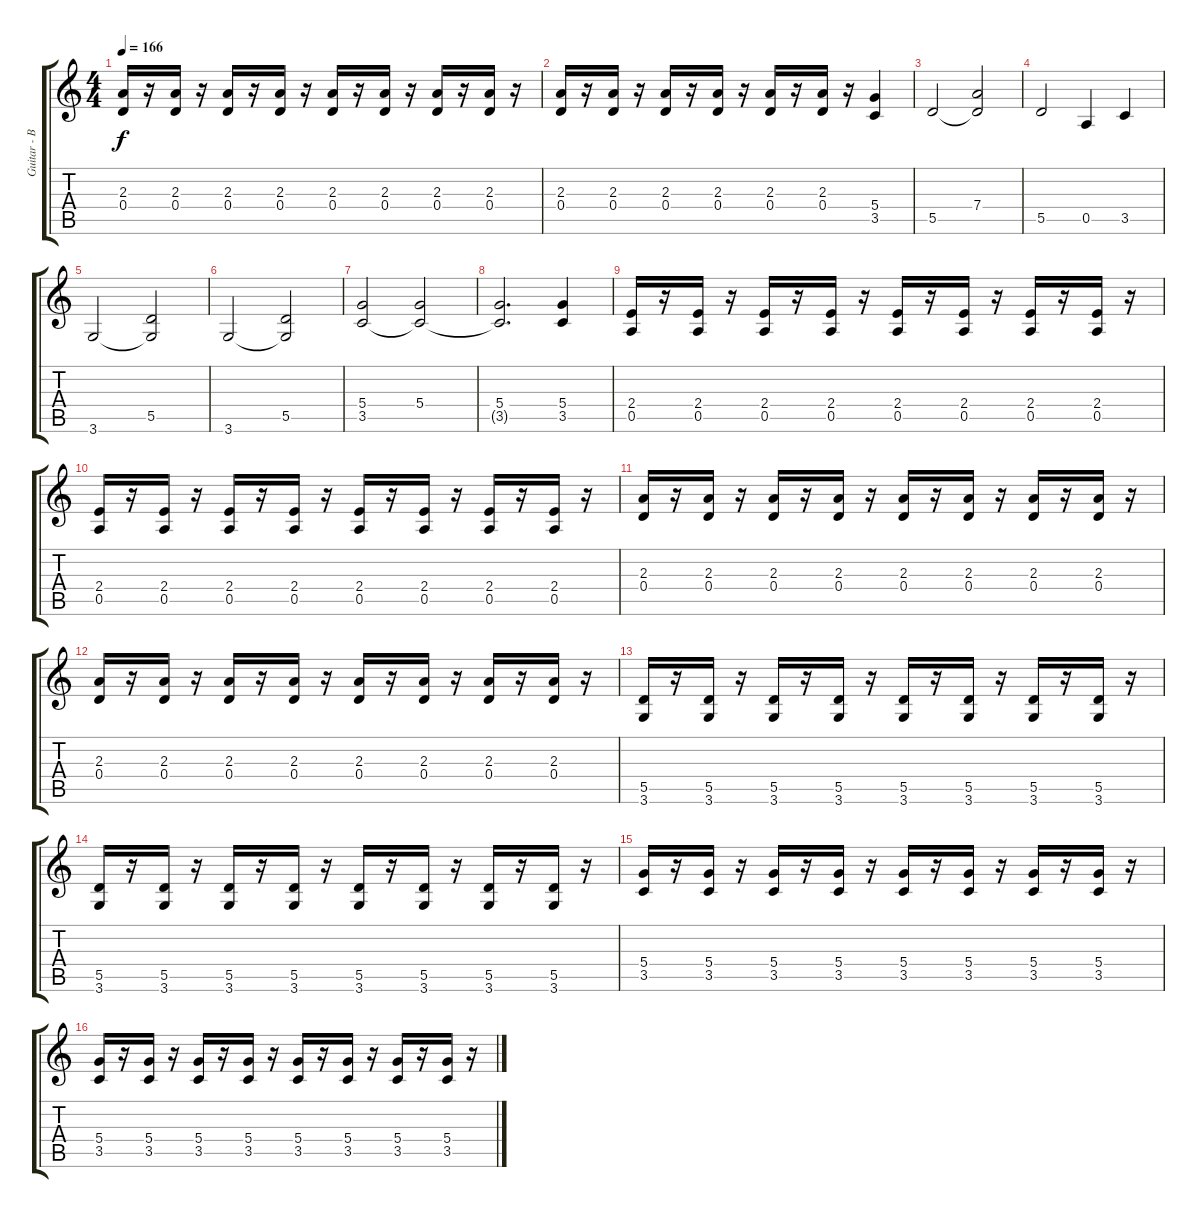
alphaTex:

\track ("Guitar - Blackmore" "Guitar - B") {instrument distortionguitar}
\staff {score tabs}
\tuning (E4 B3 G3 D3 A2 E2) {hide}
\ts (4 4)
\tempo 166
\clef g2
\ks c
(2.3 0.4).16{dy f} r.16 (2.3 0.4).16 r.16 (2.3 0.4).16 r.16 (2.3 0.4).16 r.16 (2.3 0.4).16 r.16 (2.3 0.4).16 r.16 (2.3 0.4).16 r.16 (2.3 0.4).16 r.16 |
(2.3 0.4).16 r.16 (2.3 0.4).16 r.16 (2.3 0.4).16 r.16 (2.3 0.4).16 r.16 (2.3 0.4).16 r.16 (2.3 0.4).16 r.16 (5.4 3.5).4 |
5.5.2 (7.4 5.5{t}).2 |
5.5.2 0.5.4 3.5.4 |
3.6.2 (5.5 3.6{t}).2 |
3.6.2 (5.5 3.6{t}).2 |
(5.4 3.5).2 (5.4 3.5{t}).2 |
(5.4 3.5{t}).2{d} (5.4 3.5).4 |
(2.4 0.5).16 r.16 (2.4 0.5).16 r.16 (2.4 0.5).16 r.16 (2.4 0.5).16 r.16 (2.4 0.5).16 r.16 (2.4 0.5).16 r.16 (2.4 0.5).16 r.16 (2.4 0.5).16 r.16 |
(2.4 0.5).16 r.16 (2.4 0.5).16 r.16 (2.4 0.5).16 r.16 (2.4 0.5).16 r.16 (2.4 0.5).16 r.16 (2.4 0.5).16 r.16 (2.4 0.5).16 r.16 (2.4 0.5).16 r.16 |
(2.3 0.4).16 r.16 (2.3 0.4).16 r.16 (2.3 0.4).16 r.16 (2.3 0.4).16 r.16 (2.3 0.4).16 r.16 (2.3 0.4).16 r.16 (2.3 0.4).16 r.16 (2.3 0.4).16 r.16 |
(2.3 0.4).16 r.16 (2.3 0.4).16 r.16 (2.3 0.4).16 r.16 (2.3 0.4).16 r.16 (2.3 0.4).16 r.16 (2.3 0.4).16 r.16 (2.3 0.4).16 r.16 (2.3 0.4).16 r.16 |
(5.5 3.6).16 r.16 (5.5 3.6).16 r.16 (5.5 3.6).16 r.16 (5.5 3.6).16 r.16 (5.5 3.6).16 r.16 (5.5 3.6).16 r.16 (5.5 3.6).16 r.16 (5.5 3.6).16 r.16 |
(5.5 3.6).16 r.16 (5.5 3.6).16 r.16 (5.5 3.6).16 r.16 (5.5 3.6).16 r.16 (5.5 3.6).16 r.16 (5.5 3.6).16 r.16 (5.5 3.6).16 r.16 (5.5 3.6).16 r.16 |
(5.4 3.5).16 r.16 (5.4 3.5).16 r.16 (5.4 3.5).16 r.16 (5.4 3.5).16 r.16 (5.4 3.5).16 r.16 (5.4 3.5).16 r.16 (5.4 3.5).16 r.16 (5.4 3.5).16 r.16 |
(5.4 3.5).16 r.16 (5.4 3.5).16 r.16 (5.4 3.5).16 r.16 (5.4 3.5).16 r.16 (5.4 3.5).16 r.16 (5.4 3.5).16 r.16 (5.4 3.5).16 r.16 (5.4 3.5).16 r.16
